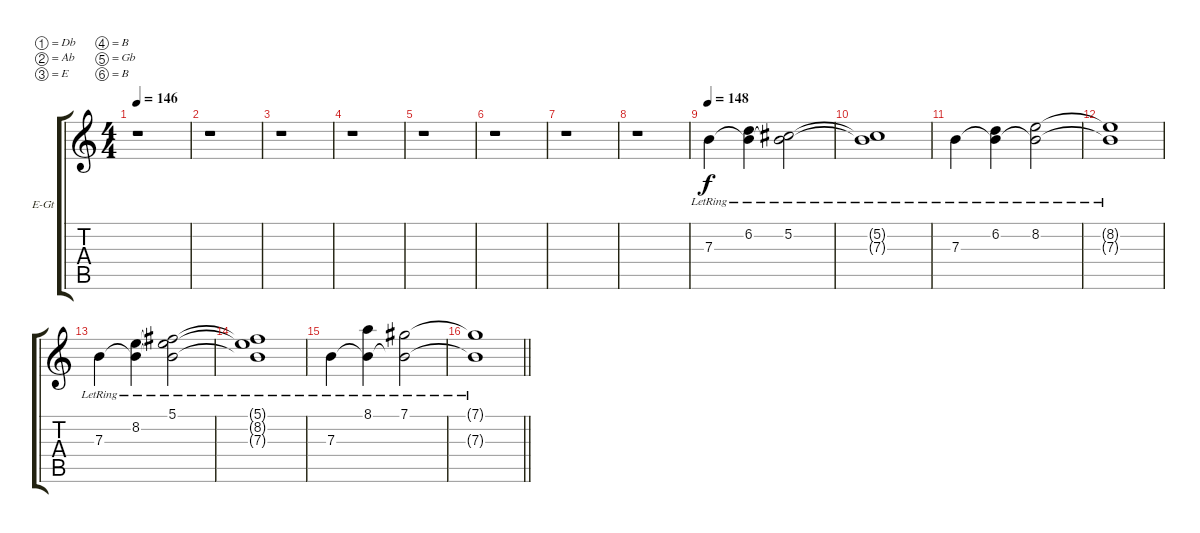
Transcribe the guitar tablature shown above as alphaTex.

\bracketExtendMode groupsimilarinstruments
\firstSystemTrackNameOrientation horizontal
\otherSystemsTrackNameOrientation horizontal
\track ("Robb Flynn (Distorted)" "E-Gt") {instrument distortionguitar}
\staff {score tabs}
\tuning (Db4 Ab3 E3 B2 Gb2 B1)
\ts (4 4)
\tempo 146
\clef g2
\ks c
r.1{dy f} |
r.1 |
r.1 |
r.1 |
r.1 |
r.1 |
r.1 |
r.1 |
\tempo 148
7.3{lr}.4 (6.2{lr} 7.3{lr t}).4 (5.2{lr} 7.3{lr t}).2 |
(5.2{lr t} 7.3{lr t}).1 |
7.3{lr}.4 (6.2{lr} 7.3{lr t}).4 (8.2{lr} 7.3{lr t}).2 |
(8.2{lr t} 7.3{lr t}).1 |
7.3{lr}.4 (8.2{lr} 7.3{lr t}).4 (5.1{lr} 8.2{lr t} 7.3{lr t}).2 |
(5.1{lr t} 8.2{lr t} 7.3{lr t}).1 |
7.3{lr}.4 (8.1{lr} 7.3{lr t}).4 (7.1{lr} 7.3{lr t}).2 |
\barLineRight lightlight
(7.1{lr t} 7.3{lr t}).1
